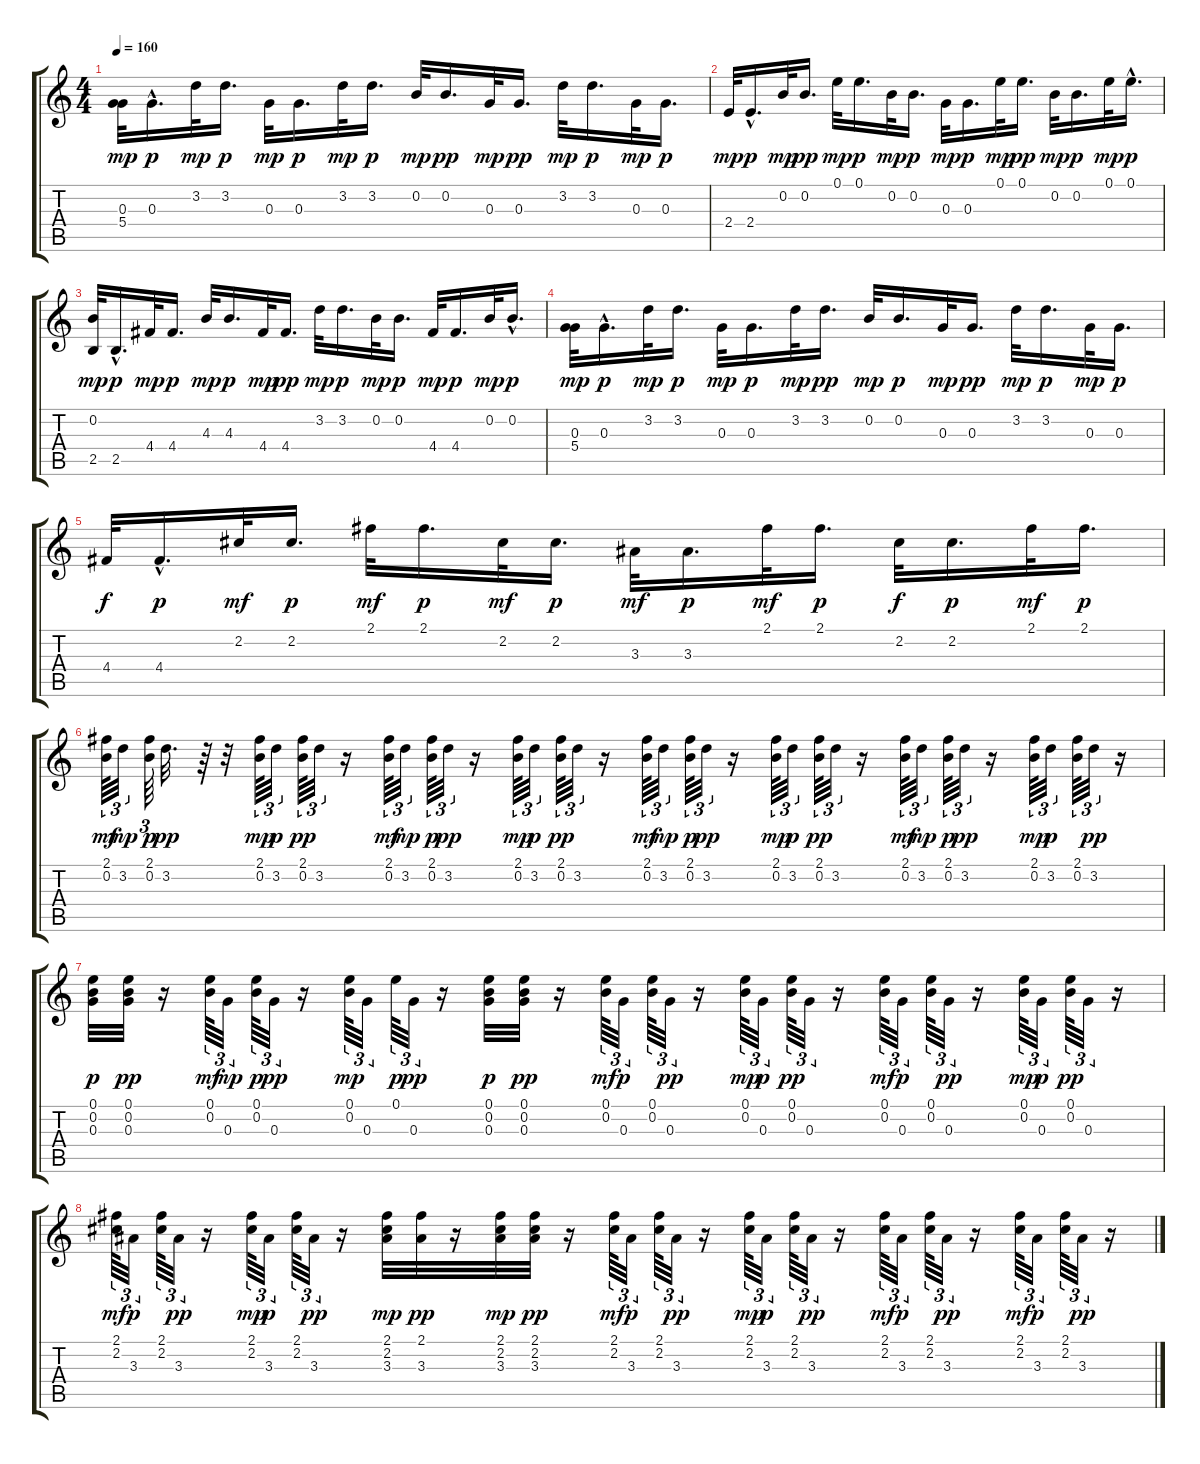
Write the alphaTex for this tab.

\track "" {instrument electricguitarmuted}
\staff {score tabs}
\tuning (E4 B3 G3 D3 A2 D2) {hide}
\ts (4 4)
\tempo 160
\clef g2
\ks c
(0.3 5.4).32{dy mp} 0.3{hac}.16{d dy p} 3.2.32{dy mp} 3.2.16{d dy p} 0.3.32{dy mp} 0.3.16{d dy p} 3.2.32{dy mp} 3.2.16{d dy p} 0.2.32{dy mp} 0.2.16{d dy pp} 0.3.32{dy mp} 0.3.16{d dy pp} 3.2.32{dy mp} 3.2.16{d dy p} 0.3.32{dy mp} 0.3.16{d dy p} |
2.4.32{dy mp} 2.4{hac}.16{d dy p} 0.2.32{dy mp} 0.2.16{d dy pp} 0.1.32{dy mp} 0.1.16{d dy p} 0.2.32{dy mp} 0.2.16{d dy p} 0.3.32{dy mp} 0.3.16{d dy p} 0.1.32{dy mp} 0.1.16{d dy pp} 0.2.32{dy mp} 0.2.16{d dy p} 0.1.32{dy mp} 0.1{hac}.16{d dy p} |
(0.2 2.5).32{dy mp} 2.5{hac}.16{d dy p} 4.4.32{dy mp} 4.4.16{d dy p} 4.3.32{dy mp} 4.3.16{d dy p} 4.4.32{dy mp} 4.4.16{d dy pp} 3.2.32{dy mp} 3.2.16{d dy p} 0.2.32{dy mp} 0.2.16{d dy p} 4.4.32{dy mp} 4.4.16{d dy p} 0.2.32{dy mp} 0.2{hac}.16{d dy p} |
(0.3 5.4).32{dy mp} 0.3{hac}.16{d dy p} 3.2.32{dy mp} 3.2.16{d dy p} 0.3.32{dy mp} 0.3.16{d dy p} 3.2.32{dy mp} 3.2.16{d dy pp} 0.2.32{dy mp} 0.2.16{d dy p} 0.3.32{dy mp} 0.3.16{d dy pp} 3.2.32{dy mp} 3.2.16{d dy p} 0.3.32{dy mp} 0.3.16{d dy p} |
4.4.32{dy f} 4.4{hac}.16{d dy p} 2.2.32{dy mf} 2.2.16{d dy p} 2.1.32{dy mf} 2.1.16{d dy p} 2.2.32{dy mf} 2.2.16{d dy p} 3.3.32{dy mf} 3.3.16{d dy p} 2.1.32{dy mf} 2.1.16{d dy p} 2.2.32{dy f} 2.2.16{d dy p} 2.1.32{dy mf} 2.1.16{d dy p} |
(2.1 0.2).64{tu (3 2) dy mf} 3.2.32{tu (3 2) dy mp} (2.1 0.2).64{tu (3 2) dy p} 3.2.32{d dy pp} r.64 r.32 (2.1 0.2).64{tu (3 2) dy mp} 3.2.32{tu (3 2) dy p} (2.1 0.2).64{tu (3 2) dy pp} 3.2.32{tu (3 2)} r.16 (2.1 0.2).64{tu (3 2) dy mf} 3.2.32{tu (3 2) dy mp} (2.1 0.2).64{tu (3 2) dy p} 3.2.32{tu (3 2) dy pp} r.16 (2.1 0.2).64{tu (3 2) dy mp} 3.2.32{tu (3 2) dy p} (2.1 0.2).64{tu (3 2) dy pp} 3.2.32{tu (3 2)} r.16 (2.1 0.2).64{tu (3 2) dy mf} 3.2.32{tu (3 2) dy mp} (2.1 0.2).64{tu (3 2) dy p} 3.2.32{tu (3 2) dy pp} r.16 (2.1 0.2).64{tu (3 2) dy mp} 3.2.32{tu (3 2) dy p} (2.1 0.2).64{tu (3 2) dy pp} 3.2.32{tu (3 2)} r.16 (2.1 0.2).64{tu (3 2) dy mf} 3.2.32{tu (3 2) dy mp} (2.1 0.2).64{tu (3 2) dy p} 3.2.32{tu (3 2) dy pp} r.16 (2.1 0.2).64{tu (3 2) dy mp} 3.2.32{tu (3 2) dy p} (2.1 0.2).64{tu (3 2)} 3.2.32{tu (3 2) dy pp} r.16 |
(0.1 0.2 0.3).32{dy p} (0.1 0.2 0.3).32{dy pp} r.16 (0.1 0.2).64{tu (3 2) dy mf} 0.3.32{tu (3 2) dy mp} (0.1 0.2).64{tu (3 2) dy p} 0.3.32{tu (3 2) dy pp} r.16 (0.1 0.2).64{tu (3 2) dy mp} 0.3.32{tu (3 2)} 0.1.64{tu (3 2) dy p} 0.3.32{tu (3 2) dy pp} r.16 (0.1 0.2 0.3).32{dy p} (0.1 0.2 0.3).32{dy pp} r.16 (0.1 0.2).64{tu (3 2) dy mf} 0.3.32{tu (3 2) dy p} (0.1 0.2).64{tu (3 2)} 0.3.32{tu (3 2) dy pp} r.16 (0.1 0.2).64{tu (3 2) dy mp} 0.3.32{tu (3 2) dy p} (0.1 0.2).64{tu (3 2) dy pp} 0.3.32{tu (3 2)} r.16 (0.1 0.2).64{tu (3 2) dy mf} 0.3.32{tu (3 2) dy p} (0.1 0.2).64{tu (3 2)} 0.3.32{tu (3 2) dy pp} r.16 (0.1 0.2).64{tu (3 2) dy mp} 0.3.32{tu (3 2) dy p} (0.1 0.2).64{tu (3 2) dy pp} 0.3.32{tu (3 2)} r.16 |
(2.1 2.2).64{tu (3 2) dy mf} 3.3.32{tu (3 2) dy p} (2.1 2.2).64{tu (3 2)} 3.3.32{tu (3 2) dy pp} r.16 (2.1 2.2).64{tu (3 2) dy mp} 3.3.32{tu (3 2) dy p} (2.1 2.2).64{tu (3 2)} 3.3.32{tu (3 2) dy pp} r.16 (2.1 2.2 3.3).32{dy mp} (2.1 3.3).32{dy pp} r.16 (2.1 2.2 3.3).32{dy mp} (2.1 2.2 3.3).32{dy pp} r.16 (2.1 2.2).64{tu (3 2) dy mf} 3.3.32{tu (3 2) dy p} (2.1 2.2).64{tu (3 2)} 3.3.32{tu (3 2) dy pp} r.16 (2.1 2.2).64{tu (3 2) dy mp} 3.3.32{tu (3 2) dy p} (2.1 2.2).64{tu (3 2)} 3.3.32{tu (3 2) dy pp} r.16 (2.1 2.2).64{tu (3 2) dy mf} 3.3.32{tu (3 2) dy p} (2.1 2.2).64{tu (3 2)} 3.3.32{tu (3 2) dy pp} r.16 (2.1 2.2).64{tu (3 2) dy mf} 3.3.32{tu (3 2) dy p} (2.1 2.2).64{tu (3 2)} 3.3.32{tu (3 2) dy pp} r.16
